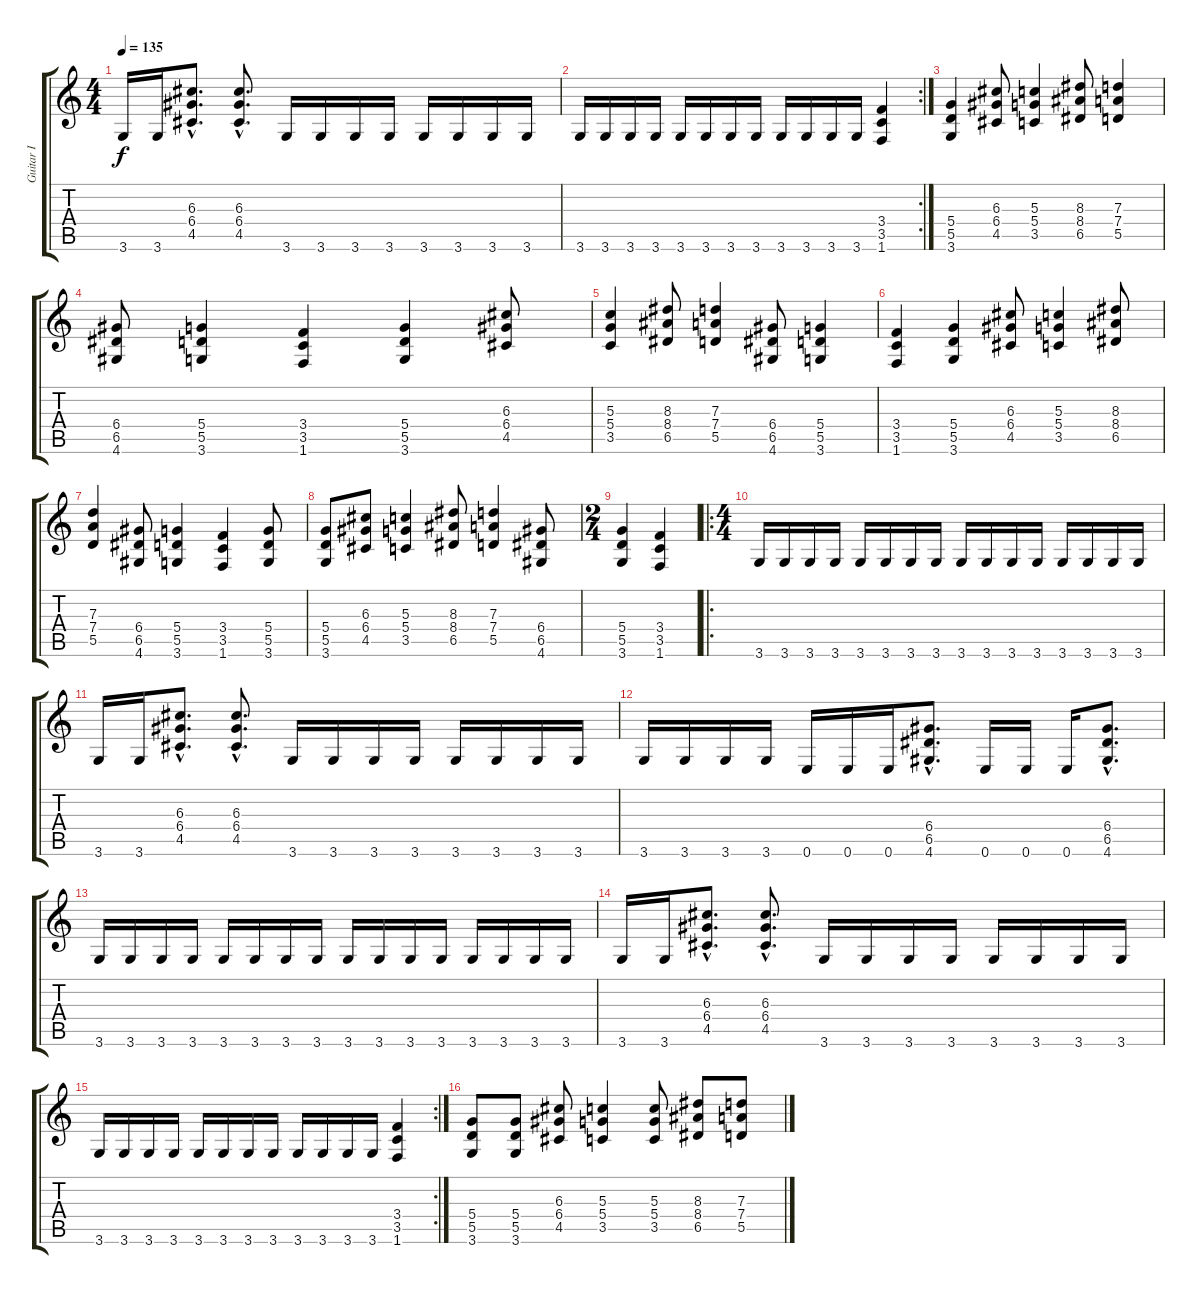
\track ("Guitar I" "Guitar I") {instrument overdrivenguitar}
\staff {score tabs}
\tuning (E4 B3 G3 D3 A2 E2) {hide}
\ts (4 4)
\tempo 135
\clef g2
\ks c
3.6.16{dy f} 3.6.16 (6.3{hac} 6.4{hac} 4.5{hac}).8{d} (6.3{hac} 6.4{hac} 4.5{hac}).8{d} 3.6.16 3.6.16 3.6.16 3.6.16 3.6.16 3.6.16 3.6.16 3.6.16 |
\rc 2
3.6.16 3.6.16 3.6.16 3.6.16 3.6.16 3.6.16 3.6.16 3.6.16 3.6.16 3.6.16 3.6.16 3.6.16 (3.4 3.5 1.6).4 |
(5.4 5.5 3.6).4 (6.3 6.4 4.5).8 (5.3 5.4 3.5).4 (8.3 8.4 6.5).8 (7.3 7.4 5.5).4 |
(6.4 6.5 4.6).8 (5.4 5.5 3.6).4 (3.4 3.5 1.6).4 (5.4 5.5 3.6).4 (6.3 6.4 4.5).8 |
(5.3 5.4 3.5).4 (8.3 8.4 6.5).8 (7.3 7.4 5.5).4 (6.4 6.5 4.6).8 (5.4 5.5 3.6).4 |
(3.4 3.5 1.6).4 (5.4 5.5 3.6).4 (6.3 6.4 4.5).8 (5.3 5.4 3.5).4 (8.3 8.4 6.5).8 |
(7.3 7.4 5.5).4 (6.4 6.5 4.6).8 (5.4 5.5 3.6).4 (3.4 3.5 1.6).4 (5.4 5.5 3.6).8 |
(5.4 5.5 3.6).8 (6.3 6.4 4.5).8 (5.3 5.4 3.5).4 (8.3 8.4 6.5).8 (7.3 7.4 5.5).4 (6.4 6.5 4.6).8 |
\ts (2 4)
(5.4 5.5 3.6).4 (3.4 3.5 1.6).4 |
\ro
\ts (4 4)
3.6.16 3.6.16 3.6.16 3.6.16 3.6.16 3.6.16 3.6.16 3.6.16 3.6.16 3.6.16 3.6.16 3.6.16 3.6.16 3.6.16 3.6.16 3.6.16 |
3.6.16 3.6.16 (6.3{hac} 6.4{hac} 4.5{hac}).8{d} (6.3{hac} 6.4{hac} 4.5{hac}).8{d} 3.6.16 3.6.16 3.6.16 3.6.16 3.6.16 3.6.16 3.6.16 3.6.16 |
3.6.16 3.6.16 3.6.16 3.6.16 0.6.16 0.6.16 0.6.16 (6.4{hac} 6.5{hac} 4.6{hac}).8{d} 0.6.16 0.6.16 0.6.16 (6.4{hac} 6.5{hac} 4.6{hac}).8{d} |
3.6.16 3.6.16 3.6.16 3.6.16 3.6.16 3.6.16 3.6.16 3.6.16 3.6.16 3.6.16 3.6.16 3.6.16 3.6.16 3.6.16 3.6.16 3.6.16 |
3.6.16 3.6.16 (6.3{hac} 6.4{hac} 4.5{hac}).8{d} (6.3{hac} 6.4{hac} 4.5{hac}).8{d} 3.6.16 3.6.16 3.6.16 3.6.16 3.6.16 3.6.16 3.6.16 3.6.16 |
\rc 2
3.6.16 3.6.16 3.6.16 3.6.16 3.6.16 3.6.16 3.6.16 3.6.16 3.6.16 3.6.16 3.6.16 3.6.16 (3.4 3.5 1.6).4 |
(5.4 5.5 3.6).8 (5.4 5.5 3.6).8 (6.3 6.4 4.5).8 (5.3 5.4 3.5).4 (5.3 5.4 3.5).8 (8.3 8.4 6.5).8 (7.3 7.4 5.5).8
